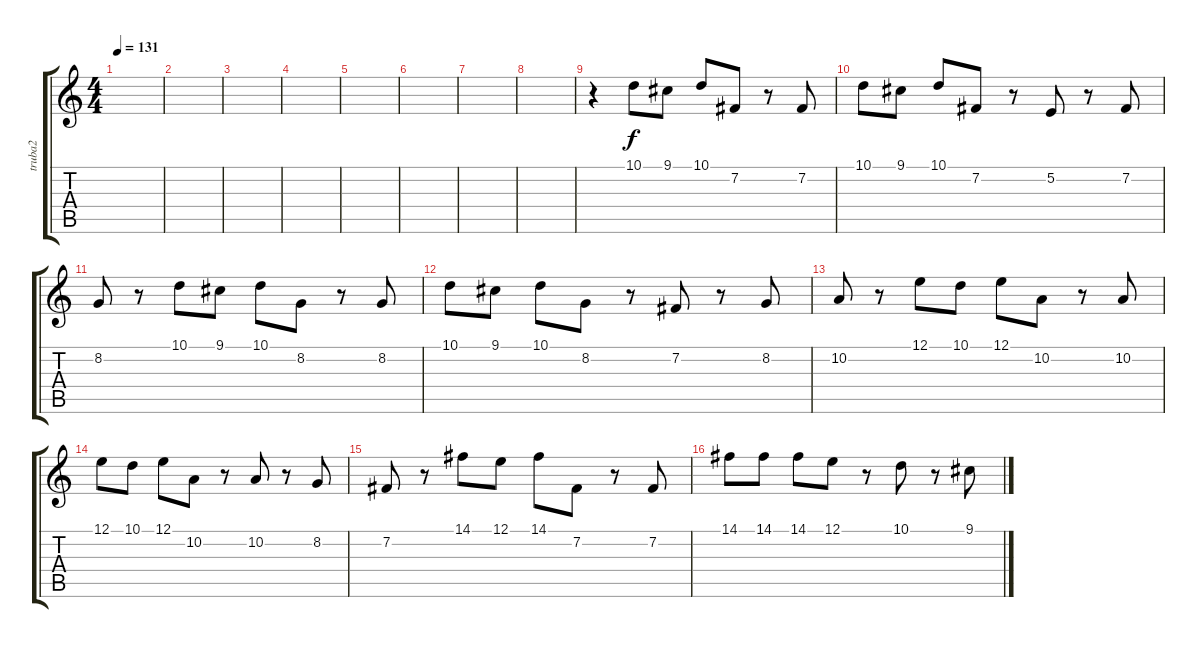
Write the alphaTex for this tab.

\track ("truba2" "truba2") {instrument trombone}
\staff {score tabs}
\tuning (E4 B3 G3 D3 A2 E2) {hide}
\ts (4 4)
\tempo 131
\clef g2
\ks c
|
|
|
|
|
|
|
|
r.4 10.1.8 9.1.8 10.1.8 7.2.8 r.8 7.2.8 |
10.1.8 9.1.8 10.1.8 7.2.8 r.8 5.2.8 r.8 7.2.8 |
8.2.8 r.8 10.1.8 9.1.8 10.1.8 8.2.8 r.8 8.2.8 |
10.1.8 9.1.8 10.1.8 8.2.8 r.8 7.2.8 r.8 8.2.8 |
10.2.8 r.8 12.1.8 10.1.8 12.1.8 10.2.8 r.8 10.2.8 |
12.1.8 10.1.8 12.1.8 10.2.8 r.8 10.2.8 r.8 8.2.8 |
7.2.8 r.8 14.1.8 12.1.8 14.1.8 7.2.8 r.8 7.2.8 |
14.1.8 14.1.8 14.1.8 12.1.8 r.8 10.1.8 r.8 9.1.8
